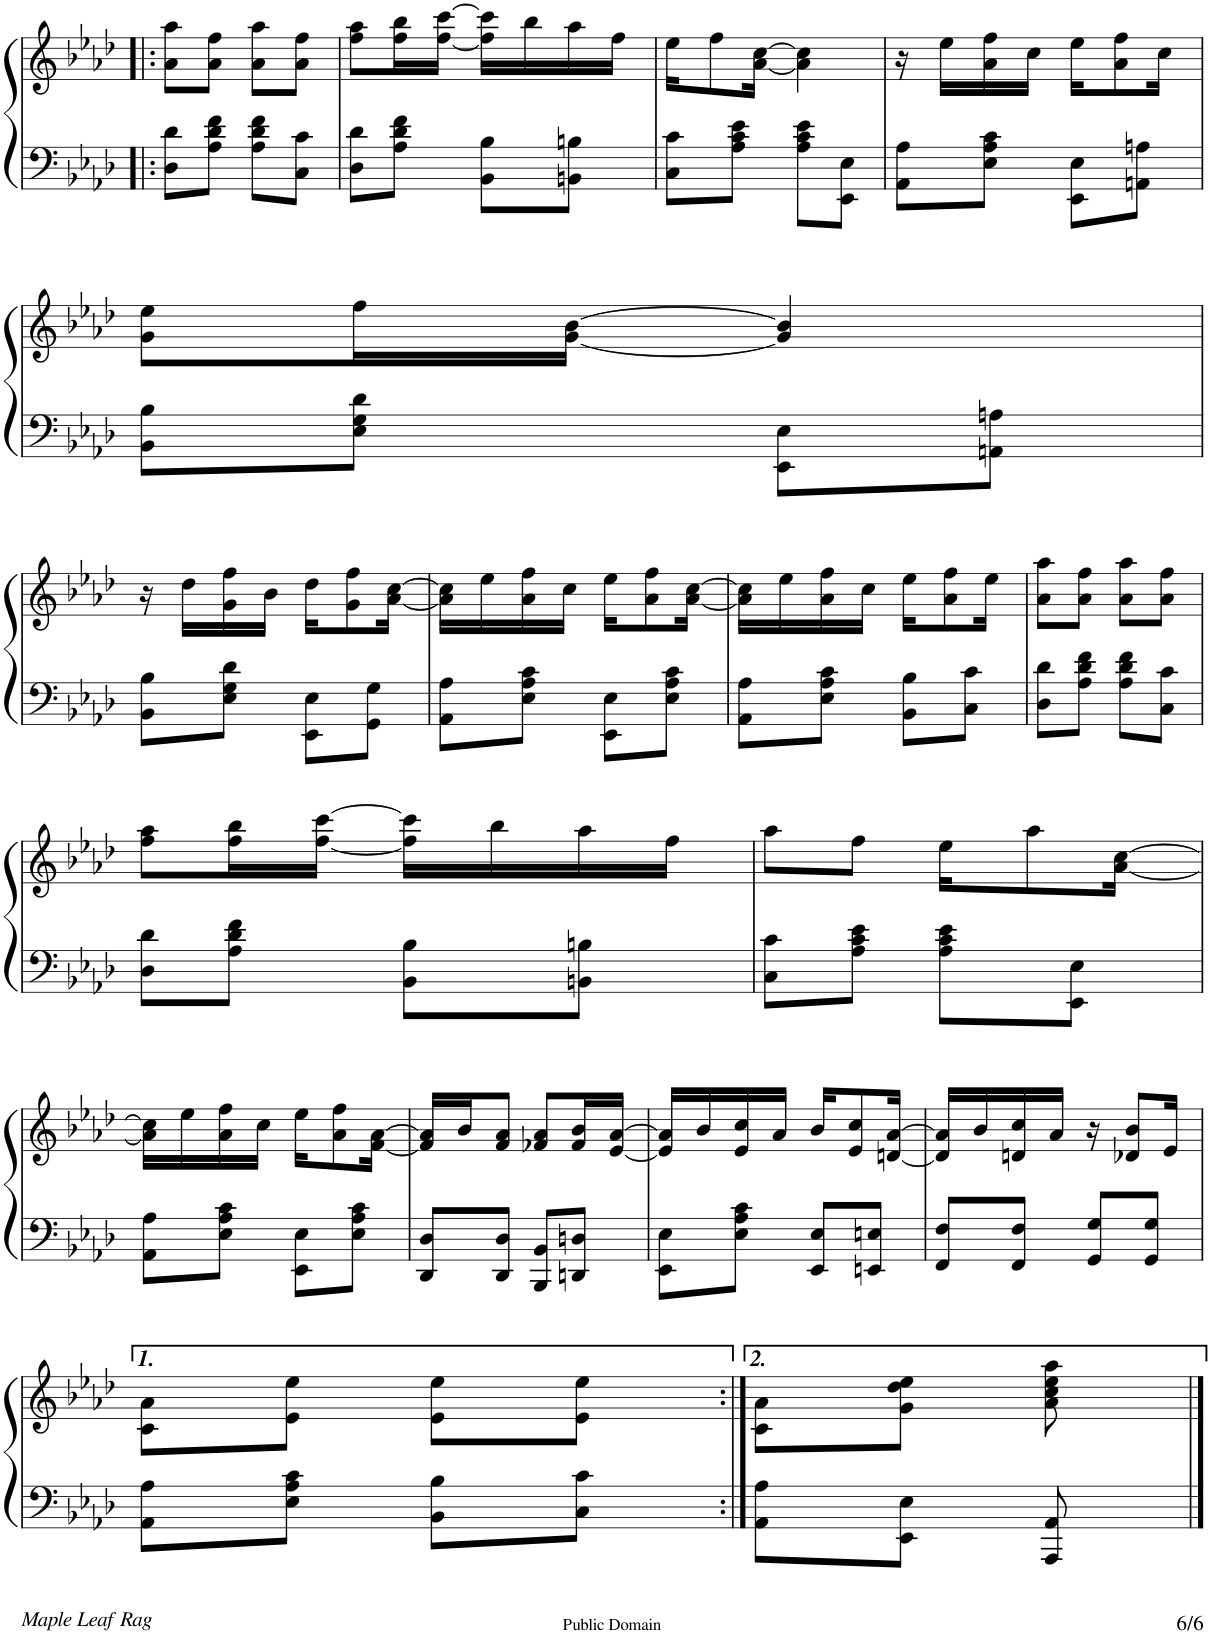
**kern	**kern
*part1	*part1
*staff2	*staff1
*I"Piano	*
*I'Pno	*
!!LO:PB:g=z
*clefF4	*clefG2
*k[b-e-a-d-]	*k[b-e-a-d-]
*M2/4	*M2/4
=69!|:	=69!|:
8D-\ 8d-\L	8a-\ 8aa-\L
8A-\ 8d-\ 8f\J	8a-\ 8ff\J
8A-\ 8d-\ 8f\L	8a-\ 8aa-\L
8C\ 8c\J	8a-\ 8ff\J
=70	=70
8D-\ 8d-\L	8ff\ 8aa-\L
8A-\ 8d-\ 8f\J	16ff\ 16bb-\L
.	[16ff\ [16ccc\JJ
8BB-\ 8B-\L	16ff\] 16ccc\]LL
.	16bb-\
8BBn\ 8Bn\J	16aa-\
.	16ff\JJ
=71	=71
8C\ 8c\L	16ee-\KL
.	8ff\
8A-\ 8c\ 8e-\J	.
.	[16a-\ [16cc\Jk
8A-\ 8c\ 8e-\L	4a-\] 4cc\]
8EE-\ 8E-\J	.
=72	=72
8AA-\ 8A-\L	16r
.	16ee-\LL
8E-\ 8A-\ 8c\J	16a-\ 16ff\
.	16cc\JJ
8EE-\ 8E-\L	16ee-\KL
.	8a-\ 8ff\
8AAn\ 8An\J	.
.	16cc\Jk
!!LO:LB:g=z
=73	=73
8BB-\ 8B-\L	8g\ 8ee-\L
8E-\ 8G\ 8d-\J	16ff\L
.	[16g\ [16b-\JJ
8EE-\ 8E-\L	4g/] 4b-/]
8AAn\ 8An\J	.
!!LO:LB:g=z
=74	=74
8BB-\ 8B-\L	16r
.	16dd-\LL
8E-\ 8G\ 8d-\J	16g\ 16ff\
.	16b-\JJ
8EE-\ 8E-\L	16dd-\KL
.	8g\ 8ff\
8GG\ 8G\J	.
.	[16a-\ [16cc\Jk
=75	=75
8AA-\ 8A-\L	16a-\] 16cc\]LL
.	16ee-\
8E-\ 8A-\ 8c\J	16a-\ 16ff\
.	16cc\JJ
8EE-\ 8E-\L	16ee-\KL
.	8a-\ 8ff\
8E-\ 8A-\ 8c\J	.
.	[16a-\ [16cc\Jk
=76	=76
8AA-\ 8A-\L	16a-\] 16cc\]LL
.	16ee-\
8E-\ 8A-\ 8c\J	16a-\ 16ff\
.	16cc\JJ
8BB-\ 8B-\L	16ee-\KL
.	8a-\ 8ff\
8C\ 8c\J	.
.	16ee-\Jk
=77	=77
8D-\ 8d-\L	8a-\ 8aa-\L
8A-\ 8d-\ 8f\J	8a-\ 8ff\J
8A-\ 8d-\ 8f\L	8a-\ 8aa-\L
8C\ 8c\J	8a-\ 8ff\J
!!LO:LB:g=z
=78	=78
8D-\ 8d-\L	8ff\ 8aa-\L
8A-\ 8d-\ 8f\J	16ff\ 16bb-\L
.	[16ff\ [16ccc\JJ
8BB-\ 8B-\L	16ff\] 16ccc\]LL
.	16bb-\
8BBn\ 8Bn\J	16aa-\
.	16ff\JJ
=79	=79
8C\ 8c\L	8aa-\L
8A-\ 8c\ 8e-\J	8ff\J
8A-\ 8c\ 8e-\L	16ee-\KL
.	8aa-\
8EE-\ 8E-\J	.
.	[16a-\ [16cc\Jk
!!LO:LB:g=z
=80	=80
8AA-\ 8A-\L	16a-\] 16cc\]LL
.	16ee-\
8E-\ 8A-\ 8c\J	16a-\ 16ff\
.	16cc\JJ
8EE-\ 8E-\L	16ee-\KL
.	8a-\ 8ff\
8E-\ 8A-\ 8c\J	.
.	[16f\ [16a-\Jk
=81	=81
8DD-/ 8D-/L	16f/] 16a-/]LL
.	16b-/J
8DD-/ 8D-/J	8f/ 8a-/J
8BBB-/ 8BB-/L	8f-X/ 8a-/L
8DDn/ 8Dn/J	16f-/ 16b-/L
.	[16e-/ [16a-/JJ
=82	=82
8EE-\ 8E-\L	16e-/] 16a-/]LL
.	16b-/
8E-\ 8A-\ 8c\J	16e-/ 16cc/
.	16a-/JJ
8EE-/ 8E-/L	16b-/KL
.	8e-/ 8cc/
8EEn/ 8En/J	.
.	[16dn/ [16a-/Jk
=83	=83
8FF/ 8F/L	16d/] 16a-/]LL
.	16b-/
8FF/ 8F/J	16dn/ 16cc/
.	16a-/JJ
8GG/ 8G/L	16r
.	8d-X/ 8b-/L
8GG/ 8G/J	.
.	16e-/Jk
!!LO:LB:g=z
=84	=84
8AA-\ 8A-\L	8c\ 8a-\L
8E-\ 8A-\ 8c\J	8e-\ 8ee-\J
8BB-\ 8B-\L	8e-\ 8ee-\L
8C\ 8c\J	8e-\ 8ee-\J
=85:|!	=85:|!
8AA-\ 8A-\L	8c\ 8a-\L
8EE-\ 8E-\J	8g\ 8dd-\ 8ee-\J
8AAA-/ 8AA-/	8a-\ 8cc\ 8ee-\ 8aa-\
==	==
*-	*-
